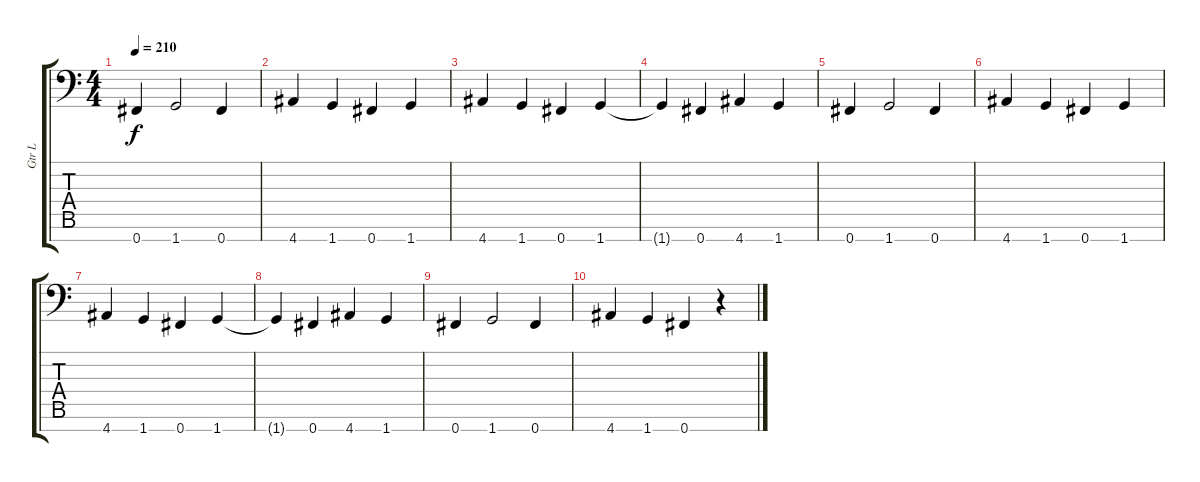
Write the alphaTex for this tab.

\track ("Gtr L" "Gtr L") {instrument distortionguitar}
\staff {score tabs}
\tuning (Db4 Ab3 E3 B2 Gb2 B1 Gb1) {hide}
\ts (4 4)
\tempo 210
\clef f4
\ks c
0.7.4{dy f} 1.7.2 0.7.4 |
4.7.4 1.7.4 0.7.4 1.7.4 |
4.7.4 1.7.4 0.7.4 1.7.4 |
1.7{t}.4 0.7.4 4.7.4 1.7.4 |
0.7.4 1.7.2 0.7.4 |
4.7.4 1.7.4 0.7.4 1.7.4 |
4.7.4 1.7.4 0.7.4 1.7.4 |
1.7{t}.4 0.7.4 4.7.4 1.7.4 |
0.7.4 1.7.2 0.7.4 |
4.7.4 1.7.4 0.7.4 r.4
